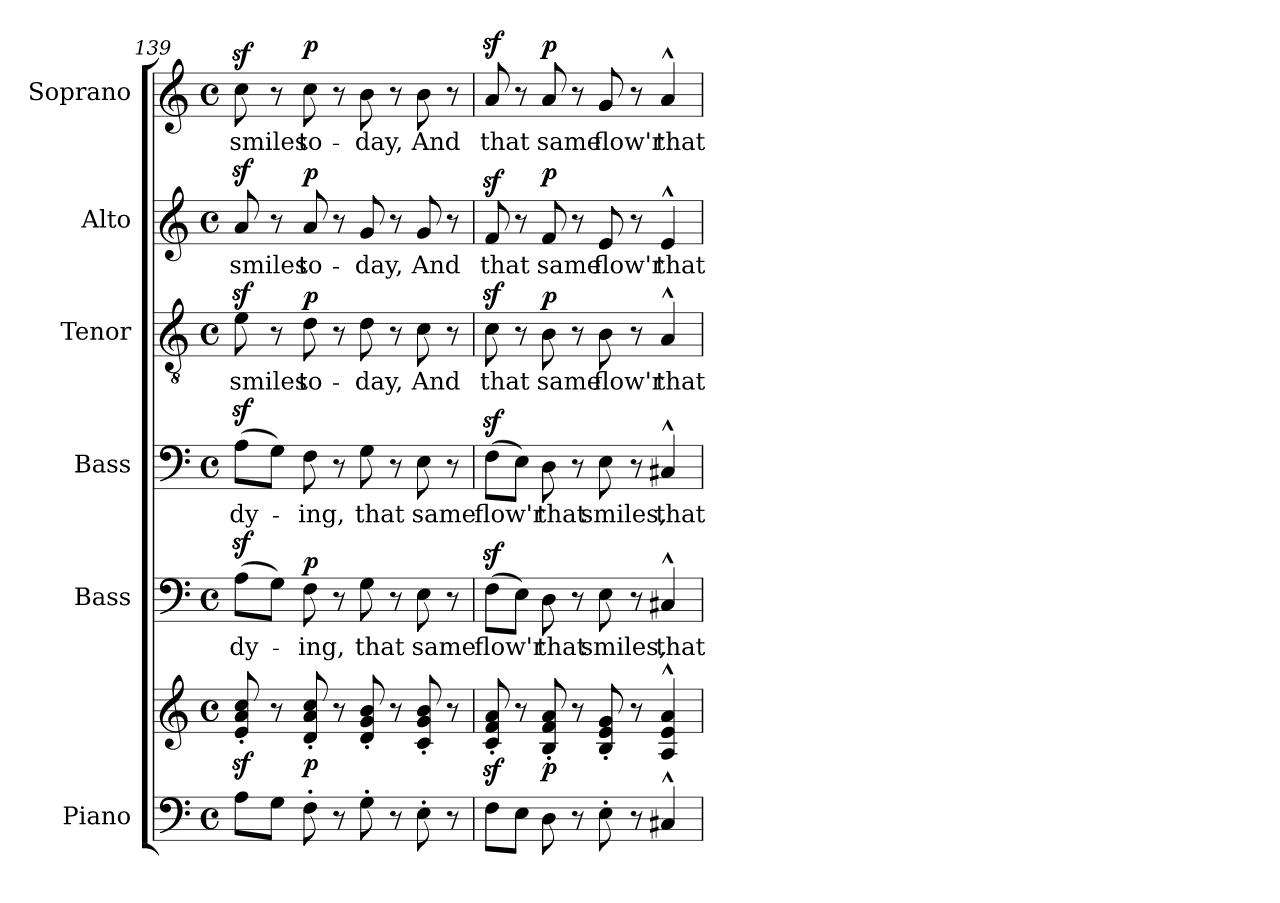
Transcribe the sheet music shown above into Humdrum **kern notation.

**kern	**kern	**dynam	**kern	**text	**dynam	**kern	**text	**kern	**text	**dynam	**kern	**text	**dynam	**kern	**text	**dynam
*part6	*part6	*part6	*part5	*part5	*part5	*part4	*part4	*part3	*part3	*part3	*part2	*part2	*part2	*part1	*part1	*part1
*staff7	*staff6	*staff6/7	*staff5	*staff5	*staff5	*staff4	*staff4	*staff3	*staff3	*staff3	*staff2	*staff2	*staff2	*staff1	*staff1	*staff1
*I"Piano	*	*	*I"Bass	*	*	*I"Bass	*	*I"Tenor	*	*	*I"Alto	*	*	*I"Soprano	*	*
*I'Pno.	*	*	*I'B.	*	*	*I'B.	*	*I'T.	*	*	*I'A.	*	*	*I'S.	*	*
*clefF4	*clefG2	*	*clefF4	*	*	*clefF4	*	*clefGv2	*	*	*clefG2	*	*	*clefG2	*	*
*	*	*	*	*	*	*	*	*ITrd7c12	*	*	*	*	*	*	*	*
*k[]	*k[]	*	*k[]	*	*	*k[]	*	*k[]	*	*	*k[]	*	*	*k[]	*	*
*C:	*C:	*	*C:	*	*	*C:	*	*C:	*	*	*C:	*	*	*C:	*	*
*M4/4	*M4/4	*	*M4/4	*	*	*M4/4	*	*M4/4	*	*	*M4/4	*	*	*M4/4	*	*
*met(c)	*met(c)	*	*met(c)	*	*	*met(c)	*	*met(c)	*	*	*met(c)	*	*	*met(c)	*	*
=139	=139	=139	=139	=139	=139	=139	=139	=139	=139	=139	=139	=139	=139	=139	=139	=139
!	!	!	!	!LO:LY:b:color=#000000	!	!	!	!	!	!	!	!	!	!	!	!
!	!	!	!	!	!	!	!LO:LY:b:color=#000000	!	!	!	!	!	!	!	!	!
!	!	!	!	!	!	!	!	!	!LO:LY:b:color=#000000	!	!	!	!	!	!	!
!	!	!	!	!	!	!	!	!	!	!	!	!LO:LY:b:color=#000000	!	!	!	!
!	!	!	!	!	!	!	!	!	!	!	!	!	!	!	!LO:LY:b:color=#000000	!
8Ai\L	8ei/z' 8aiz' 8cciz'	.	(8Azi\L	dy-	.	(8Azi\L	dy-	8Ezi\	smiles	.	8azi/	smiles	.	8cczi\	smiles	.
8Gi\J	8r	.	8Gi\J)	.	.	8Gi\J)	.	8r	.	.	8r	.	.	8r	.	.
!	!	!	!	!LO:LY:b:color=#000000	!	!	!	!	!	!	!	!	!	!	!	!
!	!	!	!	!	!	!	!LO:LY:b:color=#000000	!	!	!	!	!	!	!	!	!
!	!	!	!	!	!	!	!	!	!LO:LY:b:color=#000000	!	!	!	!	!	!	!
!	!	!	!	!	!	!	!	!	!	!	!	!LO:LY:b:color=#000000	!	!	!	!
!	!	!	!	!	!	!	!	!	!	!	!	!	!	!	!LO:LY:b:color=#000000	!
8F'i\	8di/' 8ai' 8cci'	p	8Fi\	-ing,	p	8Fi\	-ing,	8Di\	to-	p	8ai/	to-	p	8cci\	to-	p
8r	8r	.	8r	.	.	8r	.	8r	.	.	8r	.	.	8r	.	.
!	!	!	!	!LO:LY:b:color=#000000	!	!	!	!	!	!	!	!	!	!	!	!
!	!	!	!	!	!	!	!LO:LY:b:color=#000000	!	!	!	!	!	!	!	!	!
!	!	!	!	!	!	!	!	!	!LO:LY:b:color=#000000	!	!	!	!	!	!	!
!	!	!	!	!	!	!	!	!	!	!	!	!LO:LY:b:color=#000000	!	!	!	!
!	!	!	!	!	!	!	!	!	!	!	!	!	!	!	!LO:LY:b:color=#000000	!
8G'i\	8di/' 8gi' 8bi'	.	8Gi\	that	.	8Gi\	that	8Di\	-day,	.	8gi/	-day,	.	8bi\	-day,	.
8r	8r	.	8r	.	.	8r	.	8r	.	.	8r	.	.	8r	.	.
!	!	!	!	!LO:LY:b:color=#000000	!	!	!	!	!	!	!	!	!	!	!	!
!	!	!	!	!	!	!	!LO:LY:b:color=#000000	!	!	!	!	!	!	!	!	!
!	!	!	!	!	!	!	!	!	!LO:LY:b:color=#000000	!	!	!	!	!	!	!
!	!	!	!	!	!	!	!	!	!	!	!	!LO:LY:b:color=#000000	!	!	!	!
!	!	!	!	!	!	!	!	!	!	!	!	!	!	!	!LO:LY:b:color=#000000	!
8E'i\	8ci/' 8gi' 8bi'	.	8Ei\	same	.	8Ei\	same	8Ci\	And	.	8gi/	And	.	8bi\	And	.
8r	8r	.	8r	.	.	8r	.	8r	.	.	8r	.	.	8r	.	.
!!LO:PB:g=z
=140	=140	=140	=140	=140	=140	=140	=140	=140	=140	=140	=140	=140	=140	=140	=140	=140
!	!	!	!	!LO:LY:b:color=#000000	!	!	!	!	!	!	!	!	!	!	!	!
!	!	!	!	!	!	!	!LO:LY:b:color=#000000	!	!	!	!	!	!	!	!	!
!	!	!	!	!	!	!	!	!	!LO:LY:b:color=#000000	!	!	!	!	!	!	!
!	!	!	!	!	!	!	!	!	!	!	!	!LO:LY:b:color=#000000	!	!	!	!
!	!	!	!	!	!	!	!	!	!	!	!	!	!	!	!LO:LY:b:color=#000000	!
8Fi\L	8ci/z' 8fiz' 8aiz'	.	(8Fzi\L	flow'r	.	(8Fzi\L	flow'r	8Czi\	that	.	8fzi/	that	.	8azi/	that	.
8Ei\J	8r	.	8Ei\J)	.	.	8Ei\J)	.	8r	.	.	8r	.	.	8r	.	.
!	!	!	!	!LO:LY:b:color=#000000	!	!	!	!	!	!	!	!	!	!	!	!
!	!	!	!	!	!	!	!LO:LY:b:color=#000000	!	!	!	!	!	!	!	!	!
!	!	!	!	!	!	!	!	!	!LO:LY:b:color=#000000	!	!	!	!	!	!	!
!	!	!	!	!	!	!	!	!	!	!	!	!LO:LY:b:color=#000000	!	!	!	!
!	!	!	!	!	!	!	!	!	!	!	!	!	!	!	!LO:LY:b:color=#000000	!
8Di\	8Bi/' 8fi' 8ai'	p	8Di\	that	.	8Di\	that	8BBi\	same	p	8fi/	same	p	8ai/	same	p
8r	8r	.	8r	.	.	8r	.	8r	.	.	8r	.	.	8r	.	.
!	!	!	!	!LO:LY:b:color=#000000	!	!	!	!	!	!	!	!	!	!	!	!
!	!	!	!	!	!	!	!LO:LY:b:color=#000000	!	!	!	!	!	!	!	!	!
!	!	!	!	!	!	!	!	!	!LO:LY:b:color=#000000	!	!	!	!	!	!	!
!	!	!	!	!	!	!	!	!	!	!	!	!LO:LY:b:color=#000000	!	!	!	!
!	!	!	!	!	!	!	!	!	!	!	!	!	!	!	!LO:LY:b:color=#000000	!
8E'i\	8Bi/' 8ei' 8gi'	.	8Ei\	smiles,	.	8Ei\	smiles,	8BBi\	flow'r	.	8ei/	flow'r	.	8gi/	flow'r	.
8r	8r	.	8r	.	.	8r	.	8r	.	.	8r	.	.	8r	.	.
!	!	!	!	!LO:LY:b:color=#000000	!	!	!	!	!	!	!	!	!	!	!	!
!	!	!	!	!	!	!	!LO:LY:b:color=#000000	!	!	!	!	!	!	!	!	!
!	!	!	!	!	!	!	!	!	!LO:LY:b:color=#000000	!	!	!	!	!	!	!
!	!	!	!	!	!	!	!	!	!	!	!	!LO:LY:b:color=#000000	!	!	!	!
!	!	!	!	!	!	!	!	!	!	!	!	!	!	!	!LO:LY:b:color=#000000	!
4C#X^^i/	4Ai/^^ 4ei^^ 4ai^^	.	4C#X^^i/	that	.	4C#X^^i/	that	4AA^^i/	that	.	4e^^i/	that	.	4a^^i/	that	.
=	=	=	=	=	=	=	=	=	=	=	=	=	=	=	=	=
*-	*-	*-	*-	*-	*-	*-	*-	*-	*-	*-	*-	*-	*-	*-	*-	*-
